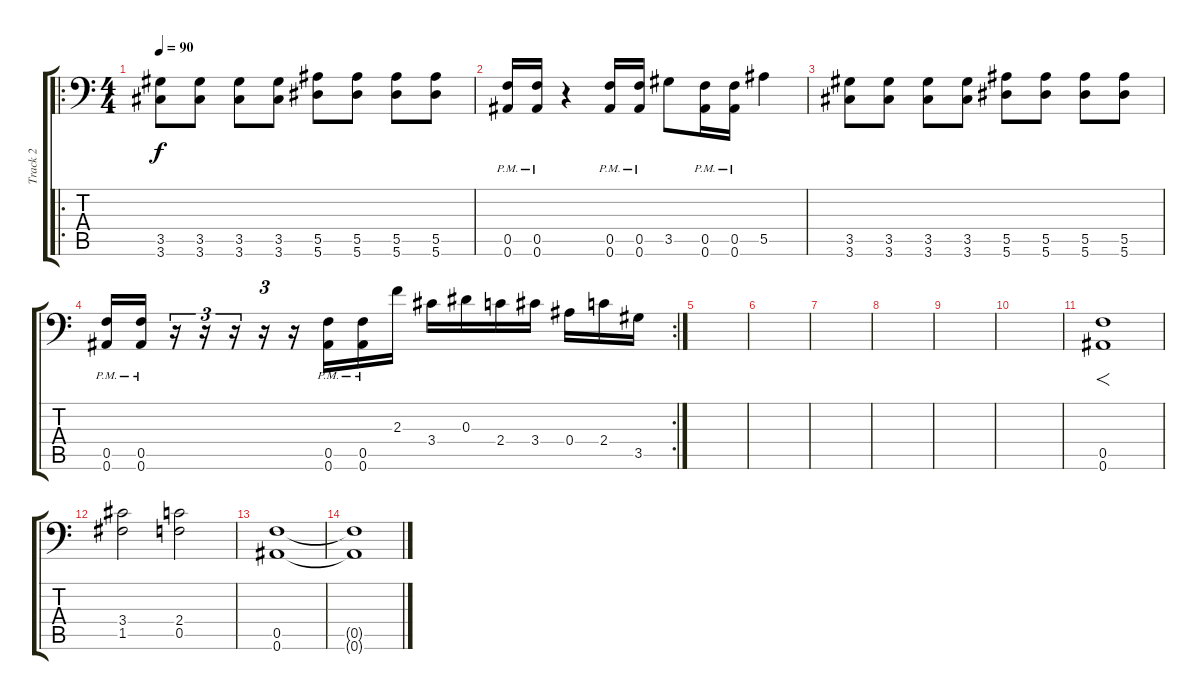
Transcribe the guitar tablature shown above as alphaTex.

\track ("Track 2" "Track 2") {instrument distortionguitar}
\staff {score tabs}
\tuning (C4 G3 Eb3 Bb2 F2 Bb1) {hide}
\ro
\ts (4 4)
\tempo 90
\clef f4
\ks c
(3.5 3.6).8{dy f} (3.5 3.6).8 (3.5 3.6).8 (3.5 3.6).8 (5.5 5.6).8 (5.5 5.6).8 (5.5 5.6).8 (5.5 5.6).8 |
(0.5{pm} 0.6{pm}).16 (0.5{pm} 0.6{pm}).16 r.4 (0.5{pm} 0.6{pm}).16 (0.5{pm} 0.6{pm}).16 3.5.8 (0.5{pm} 0.6{pm}).16 (0.5{pm} 0.6{pm}).16 5.5.4 |
(3.5 3.6).8 (3.5 3.6).8 (3.5 3.6).8 (3.5 3.6).8 (5.5 5.6).8 (5.5 5.6).8 (5.5 5.6).8 (5.5 5.6).8 |
\rc 2
(0.5{pm} 0.6{pm}).16 (0.5{pm} 0.6{pm}).16 r.16{tu (3 2)} r.16{tu (3 2)} r.16{tu (3 2)} r.16{tu (3 2)} r.16 (0.5{pm} 0.6{pm}).16 (0.5{pm} 0.6{pm}).16 2.3.16 3.4.16 0.3.16 2.4.16 3.4.16 0.4.16 2.4.16 3.5.16 |
|
|
|
|
|
|
(0.5 0.6).1{f} |
(3.4 1.5).2 (2.4 0.5).2 |
(0.5 0.6).1 |
(0.5{t} 0.6{t}).1
